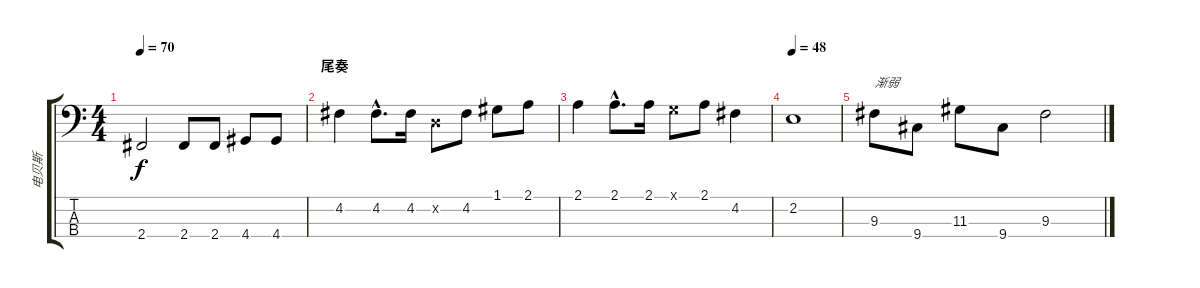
\track ("电贝斯" "电贝斯") {instrument electricbassfinger}
\staff {score tabs}
\tuning (G2 D2 A1 E1) {hide}
\ts (4 4)
\tempo 70
\clef f4
\ks c
2.4.2{dy f} 2.4.8 2.4.8 4.4.8 4.4.8 |
\section ("" "尾奏")
4.2.4 4.2{hac}.8{d} 4.2.16 0.2{x}.8 4.2.8 1.1.8 2.1.8 |
2.1.4 2.1{hac}.8{d} 2.1.16 0.1{x}.8 2.1.8 4.2.4 |
\tempo 48
2.2.1 |
9.3.8{txt "渐弱"} 9.4.8 11.3.8 9.4.8 9.3.2
